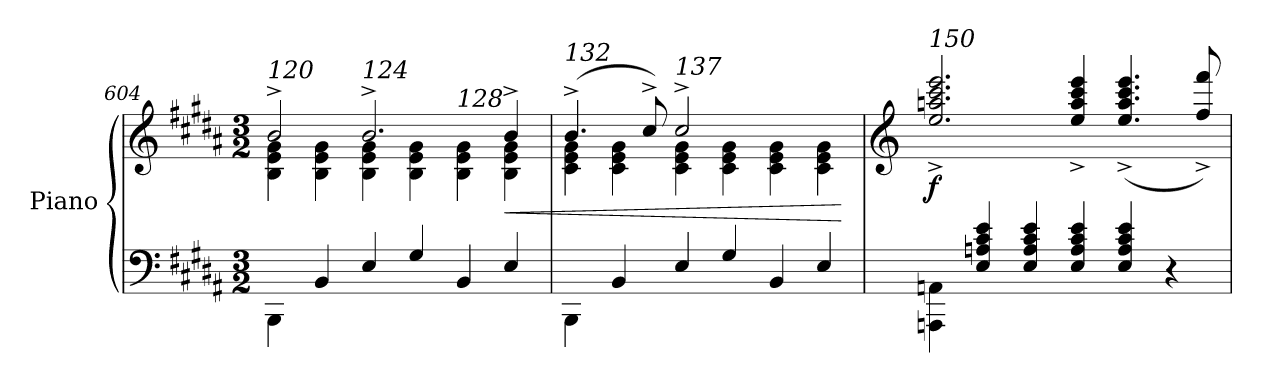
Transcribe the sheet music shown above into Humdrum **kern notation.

**kern	**kern	**dynam
*part1	*part1	*part1
*staff2	*staff1	*staff1/2
*I"Piano	*	*
*I'Pno	*	*
*clefF4	*clefG2	*
*k[f#c#g#d#a#]	*k[f#c#g#d#a#]	*
*M3/2	*M3/2	*
=604	=604	=604
*	*^	*
!	!LO:TX:a:i:t=120	!	!
4BBB\	2b^/	4B\ 4e\ 4g#\	.
4BB/	.	4B\ 4e\ 4g#\	.
!	!LO:TX:a:i:t=124	!	!
4E/	2.b^/	4B\ 4e\ 4g#\	.
4G#/	.	4B\ 4e\ 4g#\	.
!	!	!LO:TX:a:i:t=128	!
4BB/	.	4B\ 4e\ 4g#\	.
!	!	!	!LO:HP:b
4E/	4b^/	4B\ 4e\ 4g#\	<
!!LO:LB:g=z	!!
=605	=605	=605	=605
!	!LO:TX:a:i:t=132	!	!
4BBB\	(4.b^/	4c#\ 4e\ 4g#\	.
4BB/	.	4c#\ 4e\ 4g#\	.
.	8cc#^/)	.	.
!	!LO:TX:a:i:t=137	!	!
4E/	2cc#^/	4c#\ 4e\ 4g#\	.
4G#/	.	4c#\ 4e\ 4g#\	.
4BB/	2ryy	4c#\ 4e\ 4g#\	.
4E/	.	4c#\ 4e\ 4g#\	.
*	*v	*v	*
.	.	[
=606	=606	=606
*	*clefG2	*
!	!LO:TX:a:i:t=150	!
!	!	!LO:DY:b
4AAAn\ 4AAn\	2.ee/^ 2.aan/^ 2.ccc#/^ 2.eee/^	f
4E/ 4An/ 4c#/ 4e/	.	.
4E/ 4A/ 4c#/ 4e/	.	.
4E/ 4A/ 4c#/ 4e/	4ee/^ 4aa/^ 4ccc#/^ 4eee/^	.
4E/ 4A/ 4c#/ 4e/	(>4.ee/^ 4.aa/^ 4.ccc#/^ 4.eee/^	.
4r	.	.
.	8ff#/^ 8fff#/^)	.
=	=	=
*-	*-	*-
